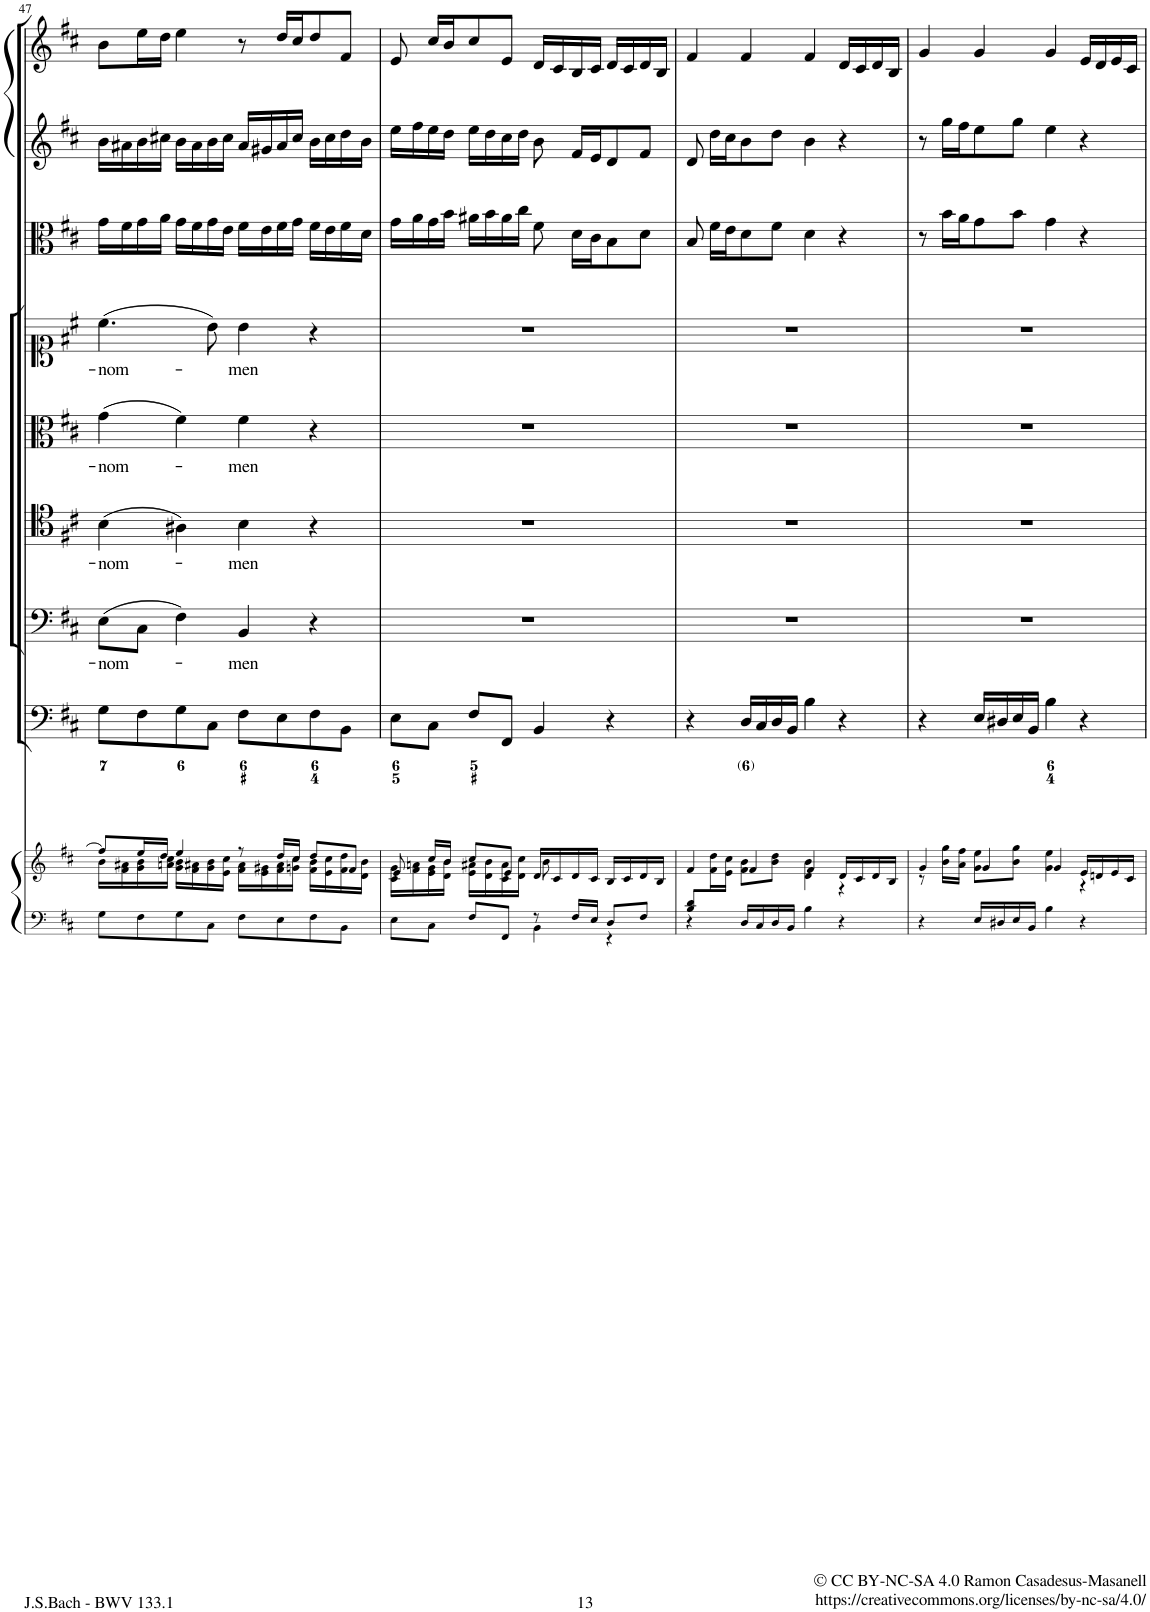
**kern	**kern	**kern	**kern	**text	**kern	**text	**kern	**text	**kern	**text	**kern	**kern	**kern
*part9	*part9	*part8	*part7	*part7	*part6	*part6	*part5	*part5	*part4	*part4	*part3	*part2	*part1
*staff10	*staff9	*staff8	*staff7	*staff7	*staff6	*staff6	*staff5	*staff5	*staff4	*staff4	*staff3	*staff2	*staff1
*I"Piano reduction	*	*I"Continuo	*I"Basso	*	*I"Tenore	*	*I"Alto	*	*I"Soprano Cornetto col Soprano	*	*I"Viola Oboe d'amore II colla Viola	*I"Violino II Oboe d'amore I col Violino II	*I"Violino I
*I'Pno	*	*	*	*	*	*	*	*	*	*	*I'Vla	*I'Vln	*I'Vln
!!LO:PB:g=z
*clefF4	*clefG2	*clefF4	*clefF4	*	*clefC4	*	*clefC3	*	*clefC1	*	*clefC3	*clefG2	*clefG2
*k[f#c#]	*k[f#c#]	*k[f#c#]	*k[f#c#]	*	*k[f#c#]	*	*k[f#c#]	*	*k[f#c#]	*	*k[f#c#]	*k[f#c#]	*k[f#c#]
*M2/2	*M2/2	*M2/2	*M2/2	*	*M2/2	*	*M2/2	*	*M2/2	*	*M2/2	*M2/2	*M2/2
*met(c|)	*met(c|)	*met(c|)	*met(c|)	*	*met(c|)	*	*met(c|)	*	*met(c|)	*	*met(c|)	*met(c|)	*met(c|)
=47	=47	=47	=47	=47	=47	=47	=47	=47	=47	=47	=47	=47	=47
*	*^	*	*	*	*	*	*	*	*	*	*	*	*
!	!	!	!	!	!LO:LY:b	!	!LO:LY:b	!	!LO:LY:b	!	!LO:LY:b	!	!	!
8G\L	8ff#/L]	16b\LL	8G\L	(8E\L	-nom-	(4B\	-nom-	(4g\	-nom-	(4.cc#\	-nom-	16g\LL	16b\LL	8b\L
.	.	16f#\ 16a#X\	.	.	.	.	.	.	.	.	.	16f#\	16a#X\	.
8F#\	16ee/L	16g\ 16b\	8F#\	8C#\J	.	.	.	.	.	.	.	16g\	16b\	16ee\L
.	16dd/JJ	16an\ 16cc#\JJ	.	.	.	.	.	.	.	.	.	16a\JJ	16cc#X\JJ	16dd\JJ
8G\	4ee/	16g\ 16b\LL	8G\	4F#\)	.	4A#X\)	.	4f#\)	.	.	.	16g\LL	16b\LL	4ee\
.	.	16f#\ 16a#X\	.	.	.	.	.	.	.	.	.	16f#\	16a#\	.
8C#\J	.	16g\ 16b\	8C#\J	.	.	.	.	.	.	8b\)	.	16g\	16b\	.
.	.	16e\ 16cc#\JJ	.	.	.	.	.	.	.	.	.	16e\JJ	16cc#\JJ	.
!	!	!	!	!	!LO:LY:b	!	!LO:LY:b	!	!LO:LY:b	!	!LO:LY:b	!	!	!
8F#\L	8r	16f#\ 16a#\LL	8F#\L	4BB/	-men	4B\	-men	4f#\	-men	4b\	-men	16f#\LL	16a#/LL	8r
.	.	16e\ 16g#X\	.	.	.	.	.	.	.	.	.	16e\	16g#X/	.
8E\	16dd/LL	16f#\ 16a#\	8E\	.	.	.	.	.	.	.	.	16f#\	16a#/	16dd/LL
.	16cc#/JJ	16gn\ 16cc#\JJ	.	.	.	.	.	.	.	.	.	16g\JJ	16cc#/JJ	16cc#/J
8F#\	8dd/L	16f#\ 16b\LL	8F#\	4r	.	4r	.	4r	.	4r	.	16f#\LL	16b\LL	8dd/
.	.	16e\ 16cc#\	.	.	.	.	.	.	.	.	.	16e\	16cc#\	.
8BB\J	8f#/J	16f#\ 16dd\	8BB\J	.	.	.	.	.	.	.	.	16f#\	16dd\	8f#/J
.	.	16d\ 16b\JJ	.	.	.	.	.	.	.	.	.	16d\JJ	16b\JJ	.
=48	=48	=48	=48	=48	=48	=48	=48	=48	=48	=48	=48	=48	=48	=48
*^	*	*	*	*	*	*	*	*	*	*	*	*	*	*
8E\L	2ryy	8e/	16c#\ 16g\LL	8E\L	1r	.	1r	.	1r	.	1r	.	16g\LL	16ee\LL	8e/
.	.	.	16f#\ 16an\	.	.	.	.	.	.	.	.	.	16a\	16ff#\	.
8C#\J	.	16cc#/LL	16e\ 16g\	8C#\J	.	.	.	.	.	.	.	.	16g\	16ee\	16cc#/LL
.	.	16b/JJ	16d\ 16b\JJ	.	.	.	.	.	.	.	.	.	16b\JJ	16dd\JJ	16b/J
8F#/L	.	8cc#/L	16e\ 16a#X\LL	8F#/L	.	.	.	.	.	.	.	.	16a#X\LL	16ee\LL	8cc#/
.	.	.	16d\ 16b\	.	.	.	.	.	.	.	.	.	16b\	16dd\	.
8FF#/J	.	8e/J	16c#\ 16a#\	8FF#/J	.	.	.	.	.	.	.	.	16a#\	16cc#\	8e/J
.	.	.	16d\ 16cc#\JJ	.	.	.	.	.	.	.	.	.	16cc#\JJ	16dd\JJ	.
8r	4BB\	16d/LL	8b\	4BB/	.	.	.	.	.	.	.	.	8f#\	8b\	16d/LL
.	.	16c#/	.	.	.	.	.	.	.	.	.	.	.	.	16c#/
16F#/LL	.	16d/	8ryy	.	.	.	.	.	.	.	.	.	16d\LL	16f#/LL	16B/
16E/JJ	.	16c#/JJ	.	.	.	.	.	.	.	.	.	.	16c#\J	16e/J	16c#/JJ
8D/L	4r	16B/LL	4ryy	4r	.	.	.	.	.	.	.	.	8B\	8d/	16d/LL
.	.	16c#/	.	.	.	.	.	.	.	.	.	.	.	.	16c#/
8F#/J	.	16d/	.	.	.	.	.	.	.	.	.	.	8d\J	8f#/J	16d/
.	.	16B/JJ	.	.	.	.	.	.	.	.	.	.	.	.	16B/JJ
=49	=49	=49	=49	=49	=49	=49	=49	=49	=49	=49	=49	=49	=49	=49	=49
8B/ 8d/L	4r	4f#/	8ryy	4r	1r	.	1r	.	1r	.	1r	.	8B/	8d/	4f#/
2..ryy	.	.	16f#\ 16dd\L	.	.	.	.	.	.	.	.	.	16f#\LL	16dd\LL	.
.	.	.	16e\ 16cc#\JJ	.	.	.	.	.	.	.	.	.	16e\J	16cc#\J	.
.	16D/LL	4f#/	8f#\ 8b\L	16D/LL	.	.	.	.	.	.	.	.	8d\	8b\	4f#/
.	16C#/	.	.	16C#/	.	.	.	.	.	.	.	.	.	.	.
.	16D/	.	8b\ 8dd\J	16D/	.	.	.	.	.	.	.	.	8f#\J	8dd\J	.
.	16BB/JJ	.	.	16BB/JJ	.	.	.	.	.	.	.	.	.	.	.
.	4B\	4f#/	4d\ 4b\	4B\	.	.	.	.	.	.	.	.	4d\	4b\	4f#/
.	4r	16d/LL	4r	4r	.	.	.	.	.	.	.	.	4r	4r	16d/LL
.	.	16c#/	.	.	.	.	.	.	.	.	.	.	.	.	16c#/
.	.	16d/	.	.	.	.	.	.	.	.	.	.	.	.	16d/
.	.	16B/JJ	.	.	.	.	.	.	.	.	.	.	.	.	16B/JJ
*v	*v	*	*	*	*	*	*	*	*	*	*	*	*	*	*
=50	=50	=50	=50	=50	=50	=50	=50	=50	=50	=50	=50	=50	=50	=50
4r	4g/	8r	4r	1r	.	1r	.	1r	.	1r	.	8r	8r	4g/
.	.	16b\ 16gg\LL	.	.	.	.	.	.	.	.	.	16b\LL	16gg\LL	.
.	.	16a\ 16ff#\JJ	.	.	.	.	.	.	.	.	.	16a\J	16ff#\J	.
16E/LL	4g/	8g\ 8ee\L	16E/LL	.	.	.	.	.	.	.	.	8g\	8ee\	4g/
16D#X/	.	.	16D#X/	.	.	.	.	.	.	.	.	.	.	.
16E/	.	8b\ 8gg\J	16E/	.	.	.	.	.	.	.	.	8b\J	8gg\J	.
16BB/JJ	.	.	16BB/JJ	.	.	.	.	.	.	.	.	.	.	.
4B\	4g/	4g\ 4ee\	4B\	.	.	.	.	.	.	.	.	4g\	4ee\	4g/
4r	16e/LL	4r	4r	.	.	.	.	.	.	.	.	4r	4r	16e/LL
.	16dn/	.	.	.	.	.	.	.	.	.	.	.	.	16d/
.	16e/	.	.	.	.	.	.	.	.	.	.	.	.	16e/
.	16c#/JJ	.	.	.	.	.	.	.	.	.	.	.	.	16c#/JJ
*	*v	*v	*	*	*	*	*	*	*	*	*	*	*	*
=	=	=	=	=	=	=	=	=	=	=	=	=	=
*-	*-	*-	*-	*-	*-	*-	*-	*-	*-	*-	*-	*-	*-
